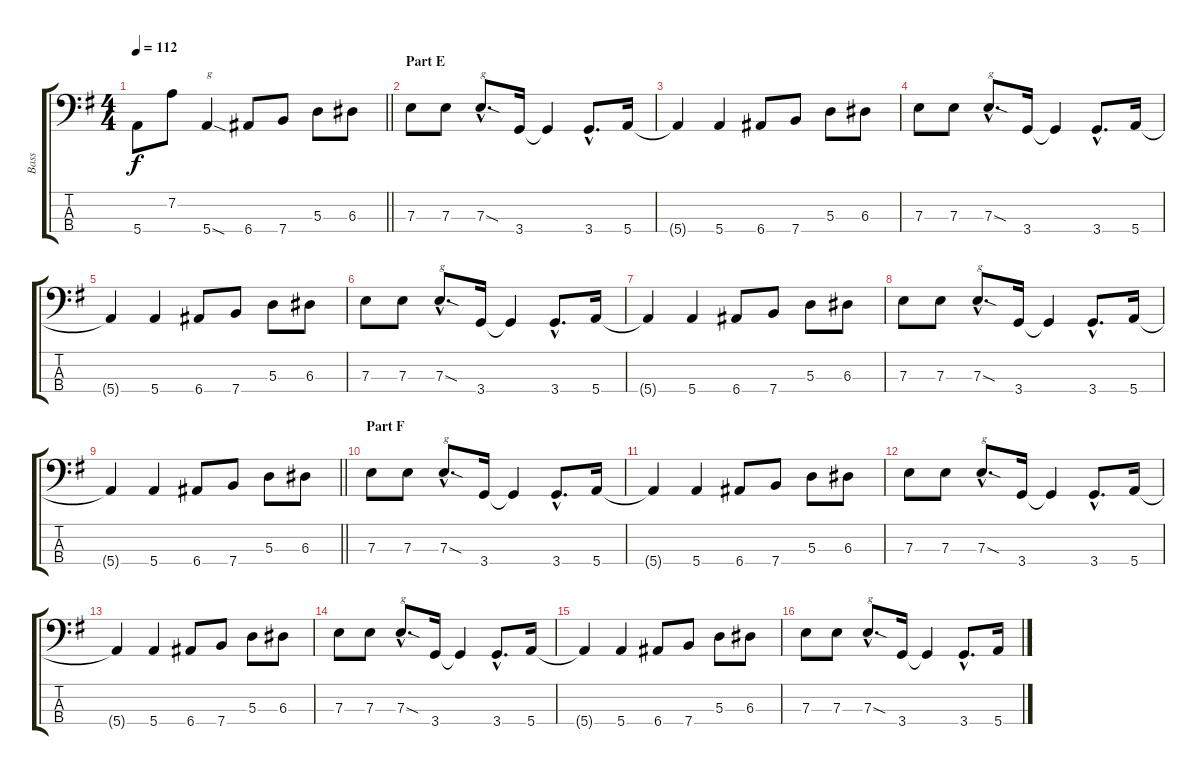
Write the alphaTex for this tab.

\track ("Bass" "Bass") {instrument electricbasspick}
\staff {score tabs}
\tuning (G2 D2 A1 E1) {hide}
\ts (4 4)
\tempo 112
\clef f4
\barLineRight lightlight
\ks g
5.4{t}.8{dy f} 7.2.8 5.4{sod}.4{txt "g"} 6.4.8 7.4.8 5.3.8 6.3.8 |
\section ("" "Part E")
7.3.8 7.3.8 7.3{sod hac}.8{d txt "g"} 3.4.16 3.4{t}.4 3.4{hac}.8{d} 5.4.16 |
5.4{t}.4 5.4.4 6.4.8 7.4.8 5.3.8 6.3.8 |
7.3.8 7.3.8 7.3{sod hac}.8{d txt "g"} 3.4.16 3.4{t}.4 3.4{hac}.8{d} 5.4.16 |
5.4{t}.4 5.4.4 6.4.8 7.4.8 5.3.8 6.3.8 |
7.3.8 7.3.8 7.3{sod hac}.8{d txt "g"} 3.4.16 3.4{t}.4 3.4{hac}.8{d} 5.4.16 |
5.4{t}.4 5.4.4 6.4.8 7.4.8 5.3.8 6.3.8 |
7.3.8 7.3.8 7.3{sod hac}.8{d txt "g"} 3.4.16 3.4{t}.4 3.4{hac}.8{d} 5.4.16 |
\barLineRight lightlight
5.4{t}.4 5.4.4 6.4.8 7.4.8 5.3.8 6.3.8 |
\section ("" "Part F")
7.3.8 7.3.8 7.3{sod hac}.8{d txt "g"} 3.4.16 3.4{t}.4 3.4{hac}.8{d} 5.4.16 |
5.4{t}.4 5.4.4 6.4.8 7.4.8 5.3.8 6.3.8 |
7.3.8 7.3.8 7.3{sod hac}.8{d txt "g"} 3.4.16 3.4{t}.4 3.4{hac}.8{d} 5.4.16 |
5.4{t}.4 5.4.4 6.4.8 7.4.8 5.3.8 6.3.8 |
7.3.8 7.3.8 7.3{sod hac}.8{d txt "g"} 3.4.16 3.4{t}.4 3.4{hac}.8{d} 5.4.16 |
5.4{t}.4 5.4.4 6.4.8 7.4.8 5.3.8 6.3.8 |
7.3.8 7.3.8 7.3{sod hac}.8{d txt "g"} 3.4.16 3.4{t}.4 3.4{hac}.8{d} 5.4.16
